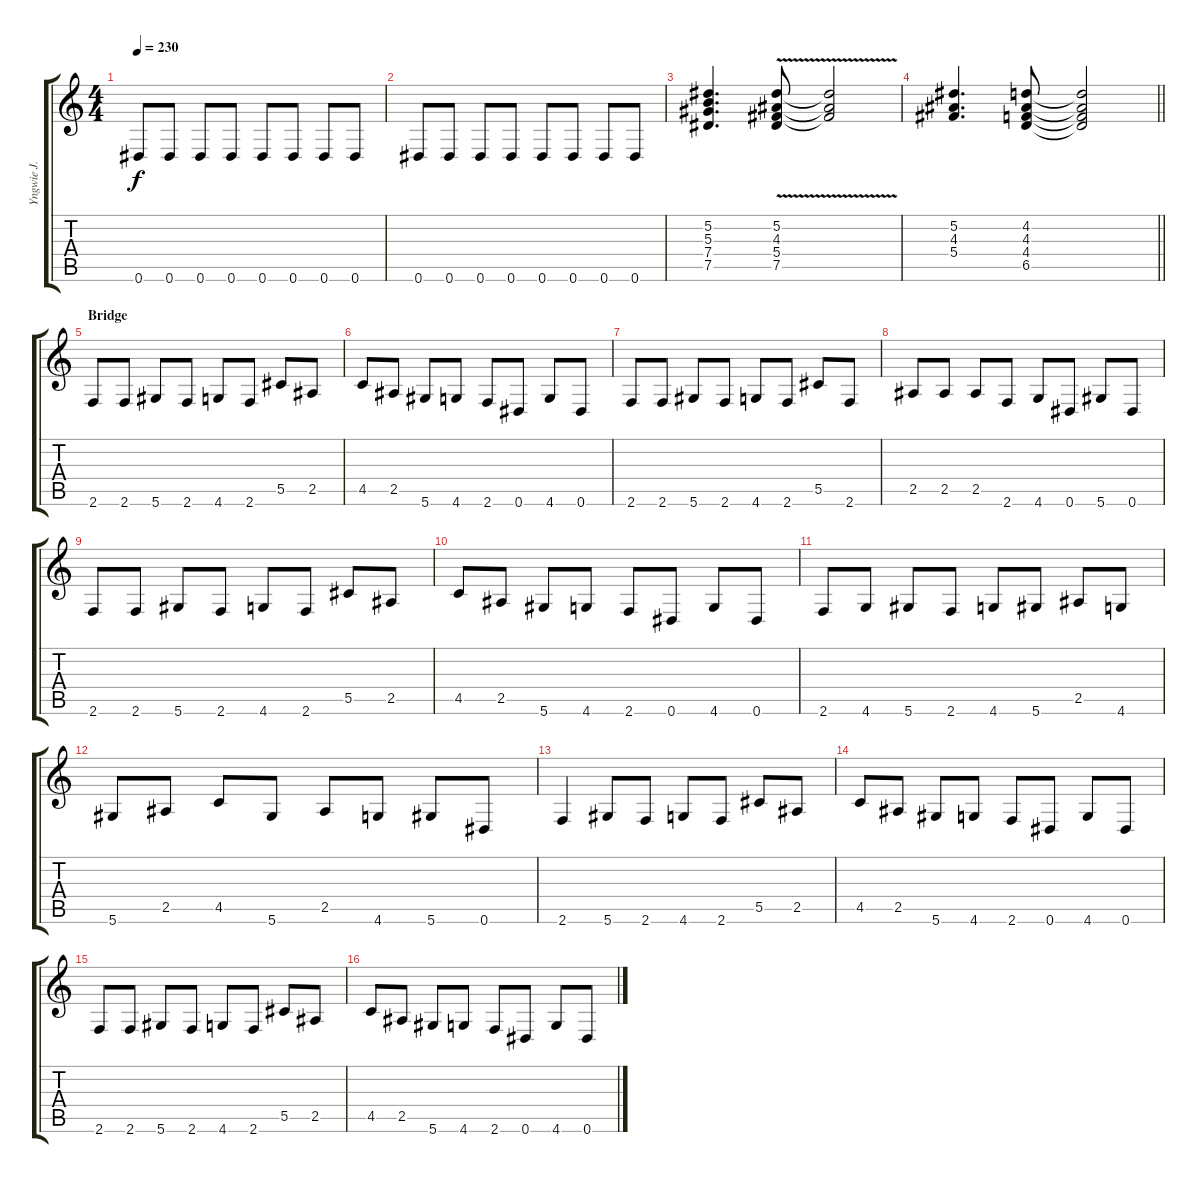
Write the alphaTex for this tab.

\track ("Yngwie J. Malmsteen" "Yngwie J. ") {instrument distortionguitar}
\staff {score tabs}
\tuning (Eb4 Bb3 Gb3 Db3 Ab2 Eb2) {hide}
\ts (4 4)
\tempo 230
\clef g2
\ks c
0.6.8{dy f} 0.6.8 0.6.8 0.6.8 0.6.8 0.6.8 0.6.8 0.6.8 |
0.6.8 0.6.8 0.6.8 0.6.8 0.6.8 0.6.8 0.6.8 0.6.8 |
(5.2 5.3 7.4 7.5).4{d} (5.2{v} 4.3{v} 5.4{v} 7.5).8 (5.2{t} 4.3{t} 5.4{t}).2 |
\barLineRight lightlight
(5.2 4.3 5.4).4{d} (4.2 4.3 4.4 6.5).8 (4.2{t} 4.3{t} 4.4{t} 6.5{t}).2 |
\section ("" "Bridge")
2.6.8 2.6.8 5.6.8 2.6.8 4.6.8 2.6.8 5.5.8 2.5.8 |
4.5.8 2.5.8 5.6.8 4.6.8 2.6.8 0.6.8 4.6.8 0.6.8 |
2.6.8 2.6.8 5.6.8 2.6.8 4.6.8 2.6.8 5.5.8 2.6.8 |
2.5.8 2.5.8 2.5.8 2.6.8 4.6.8 0.6.8 5.6.8 0.6.8 |
2.6.8 2.6.8 5.6.8 2.6.8 4.6.8 2.6.8 5.5.8 2.5.8 |
4.5.8 2.5.8 5.6.8 4.6.8 2.6.8 0.6.8 4.6.8 0.6.8 |
2.6.8 4.6.8 5.6.8 2.6.8 4.6.8 5.6.8 2.5.8 4.6.8 |
5.6.8 2.5.8 4.5.8 5.6.8 2.5.8 4.6.8 5.6.8 0.6.8 |
2.6.4 5.6.8 2.6.8 4.6.8 2.6.8 5.5.8 2.5.8 |
4.5.8 2.5.8 5.6.8 4.6.8 2.6.8 0.6.8 4.6.8 0.6.8 |
2.6.8 2.6.8 5.6.8 2.6.8 4.6.8 2.6.8 5.5.8 2.5.8 |
4.5.8 2.5.8 5.6.8 4.6.8 2.6.8 0.6.8 4.6.8 0.6.8
